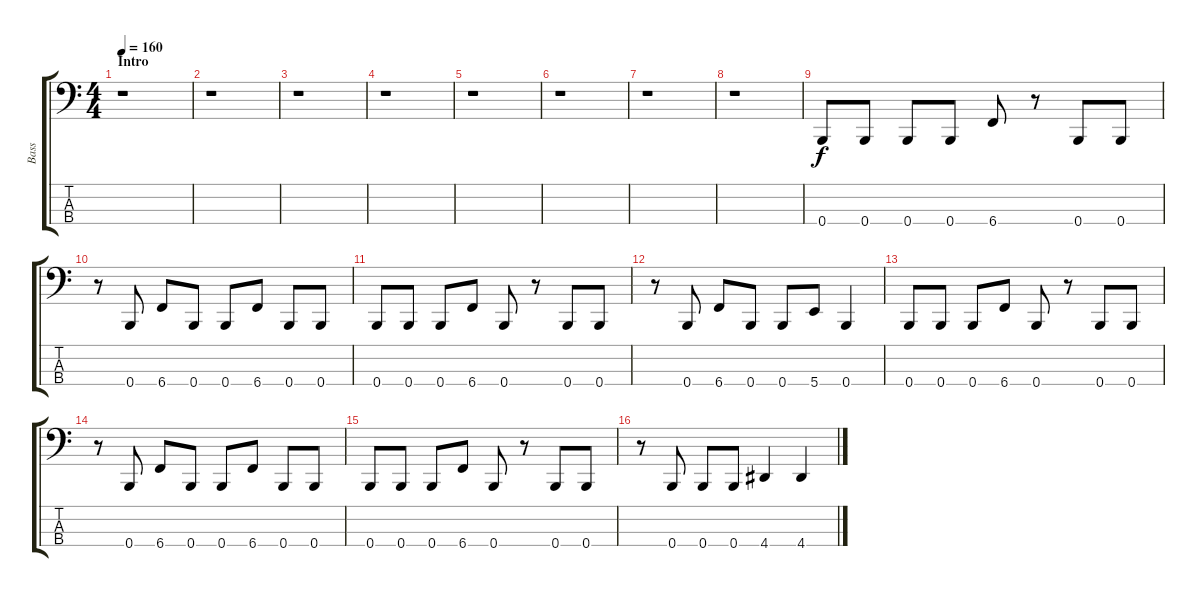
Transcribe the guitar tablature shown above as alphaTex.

\track ("Bass" "Bass") {instrument slapbass2}
\staff {score tabs}
\tuning (D2 A1 E1 B0) {hide}
\ts (4 4)
\section ("" "Intro")
\tempo 160
\clef f4
\ks c
r.1{dy f instrument slapbass2} |
r.1 |
r.1 |
r.1 |
r.1 |
r.1 |
r.1 |
r.1 |
0.4.8 0.4.8 0.4.8 0.4.8 6.4.8 r.8 0.4.8 0.4.8 |
r.8 0.4.8 6.4.8 0.4.8 0.4.8 6.4.8 0.4.8 0.4.8 |
0.4.8 0.4.8 0.4.8 6.4.8 0.4.8 r.8 0.4.8 0.4.8 |
r.8 0.4.8 6.4.8 0.4.8 0.4.8 5.4.8 0.4.4 |
0.4.8 0.4.8 0.4.8 6.4.8 0.4.8 r.8 0.4.8 0.4.8 |
r.8 0.4.8 6.4.8 0.4.8 0.4.8 6.4.8 0.4.8 0.4.8 |
0.4.8 0.4.8 0.4.8 6.4.8 0.4.8 r.8 0.4.8 0.4.8 |
r.8 0.4.8 0.4.8 0.4.8 4.4.4 4.4.4
